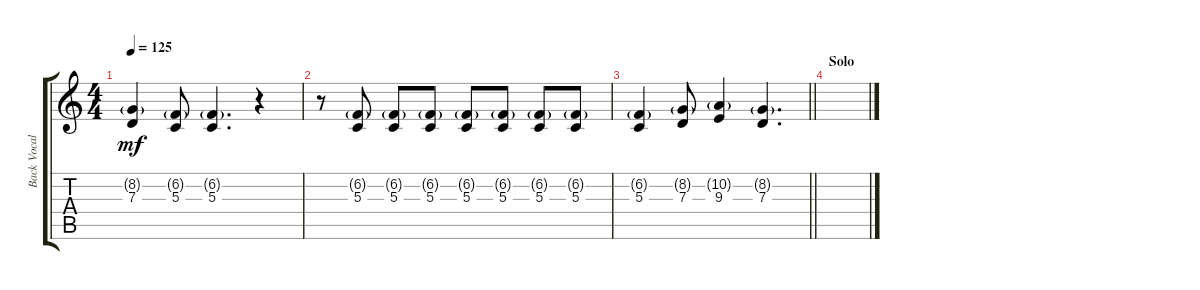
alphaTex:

\track ("Back Vocal" "Back Vocal") {instrument stringensemble1}
\staff {score tabs}
\tuning (E4 B3 G3 D3 A2 E2) {hide}
\ts (4 4)
\tempo 125
\clef g2
\ks c
(8.2{g} 7.3).4{dy mf} (6.2{g} 5.3).8 (6.2{g} 5.3).4{d} r.4 |
r.8 (6.2{g} 5.3).8 (6.2{g} 5.3).8 (6.2{g} 5.3).8 (6.2{g} 5.3).8 (6.2{g} 5.3).8 (6.2{g} 5.3).8 (6.2{g} 5.3).8 |
\barLineRight lightlight
(6.2{g} 5.3).4 (8.2{g} 7.3).8 (10.2{g} 9.3).4 (8.2{g} 7.3).4{d} |
\section ("" "Solo")
